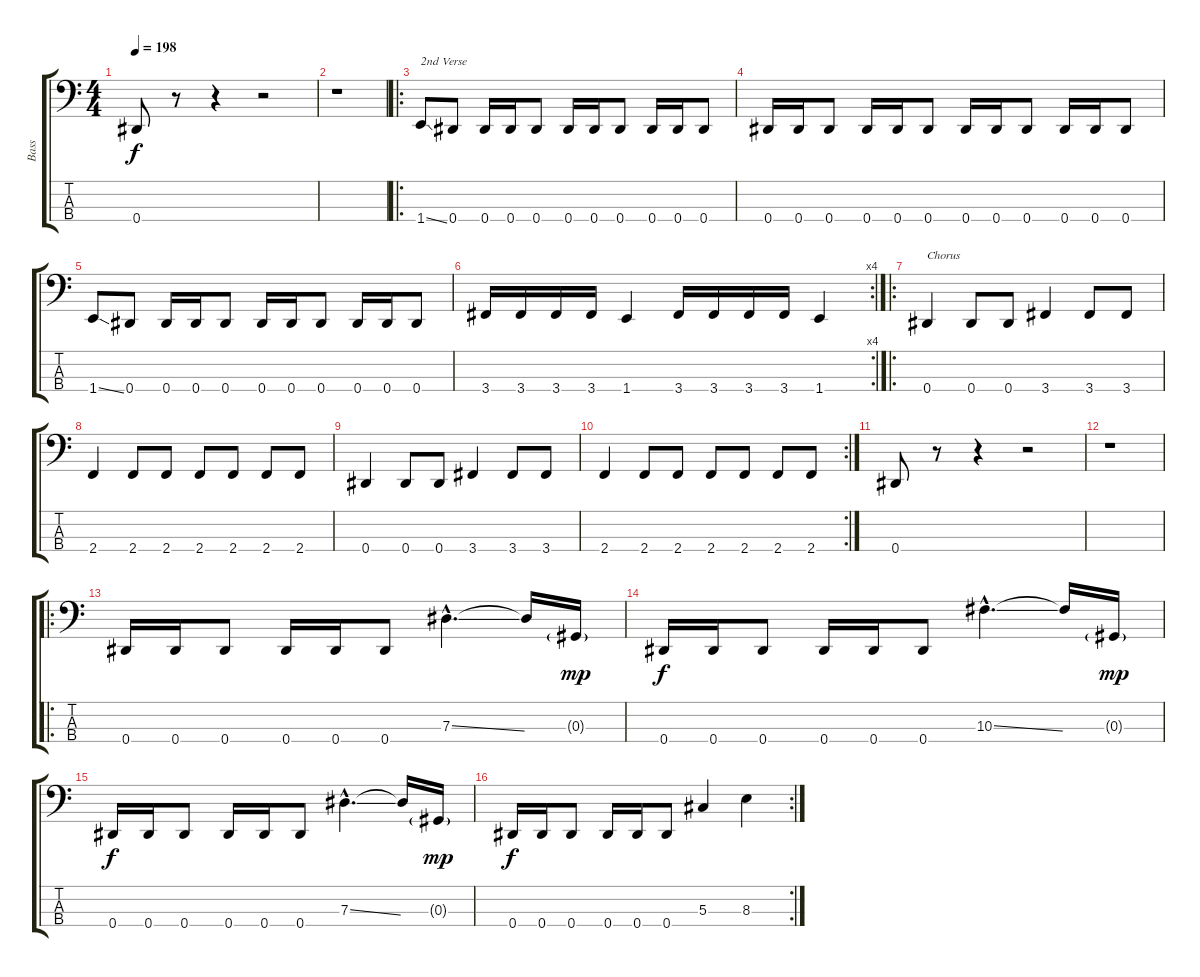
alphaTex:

\track ("Bass" "Bass") {instrument slapbass2}
\staff {score tabs}
\tuning (Gb2 Db2 Ab1 Eb1) {hide}
\ts (4 4)
\tempo 198
\clef f4
\ks c
0.4.8{dy f} r.8 r.4 r.2 |
r.1 |
\ro
1.4{ss}.8{txt "2nd Verse"} 0.4.8 0.4.16 0.4.16 0.4.8 0.4.16 0.4.16 0.4.8 0.4.16 0.4.16 0.4.8 |
0.4.16 0.4.16 0.4.8 0.4.16 0.4.16 0.4.8 0.4.16 0.4.16 0.4.8 0.4.16 0.4.16 0.4.8 |
1.4{ss}.8 0.4.8 0.4.16 0.4.16 0.4.8 0.4.16 0.4.16 0.4.8 0.4.16 0.4.16 0.4.8 |
\rc 4
3.4.16 3.4.16 3.4.16 3.4.16 1.4.4 3.4.16 3.4.16 3.4.16 3.4.16 1.4.4 |
\ro
0.4.4{txt "Chorus"} 0.4.8 0.4.8 3.4.4 3.4.8 3.4.8 |
2.4.4 2.4.8 2.4.8 2.4.8 2.4.8 2.4.8 2.4.8 |
0.4.4 0.4.8 0.4.8 3.4.4 3.4.8 3.4.8 |
\rc 2
2.4.4 2.4.8 2.4.8 2.4.8 2.4.8 2.4.8 2.4.8 |
0.4.8 r.8 r.4 r.2 |
r.1 |
\ro
0.4.16 0.4.16 0.4.8 0.4.16 0.4.16 0.4.8 7.3{ss hac}.4{d} 7.3{t}.16 0.3{g}.16{dy mp} |
0.4.16{dy f} 0.4.16 0.4.8 0.4.16 0.4.16 0.4.8 10.3{ss hac}.4{d} 10.3{t}.16 0.3{g}.16{dy mp} |
0.4.16{dy f} 0.4.16 0.4.8 0.4.16 0.4.16 0.4.8 7.3{ss hac}.4{d} 7.3{t}.16 0.3{g}.16{dy mp} |
\rc 2
0.4.16{dy f} 0.4.16 0.4.8 0.4.16 0.4.16 0.4.8 5.3.4 8.3.4
